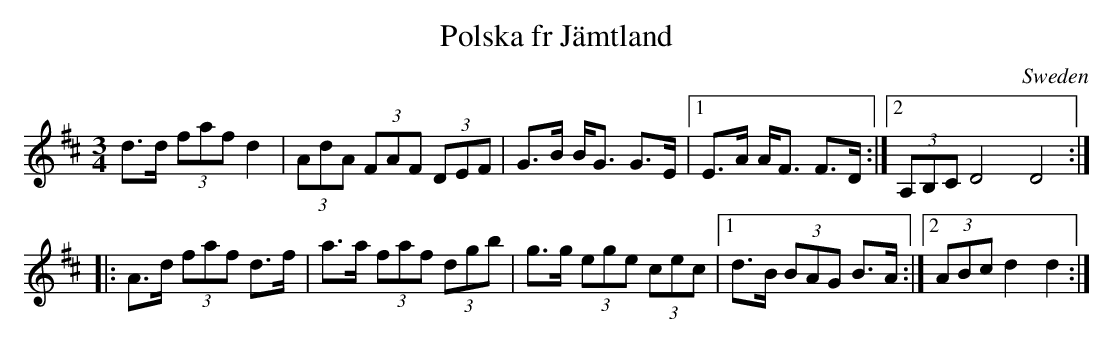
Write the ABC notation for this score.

X:1
T:Polska fr J\"amtland
O:Sweden
M:3/4
K:D
d>d (3faf d2|(3AdA (3FAF (3DEF|G>B B<G G>E\
|1 E>A A<F F>D :|2 (3A,B,C D4 D4::
A>d (3faf d>f|a>a (3faf (3dgb|g>g (3ege (3cec\
|1 d>B (3BAG B>A :|2 (3ABc d2 d2 :|
